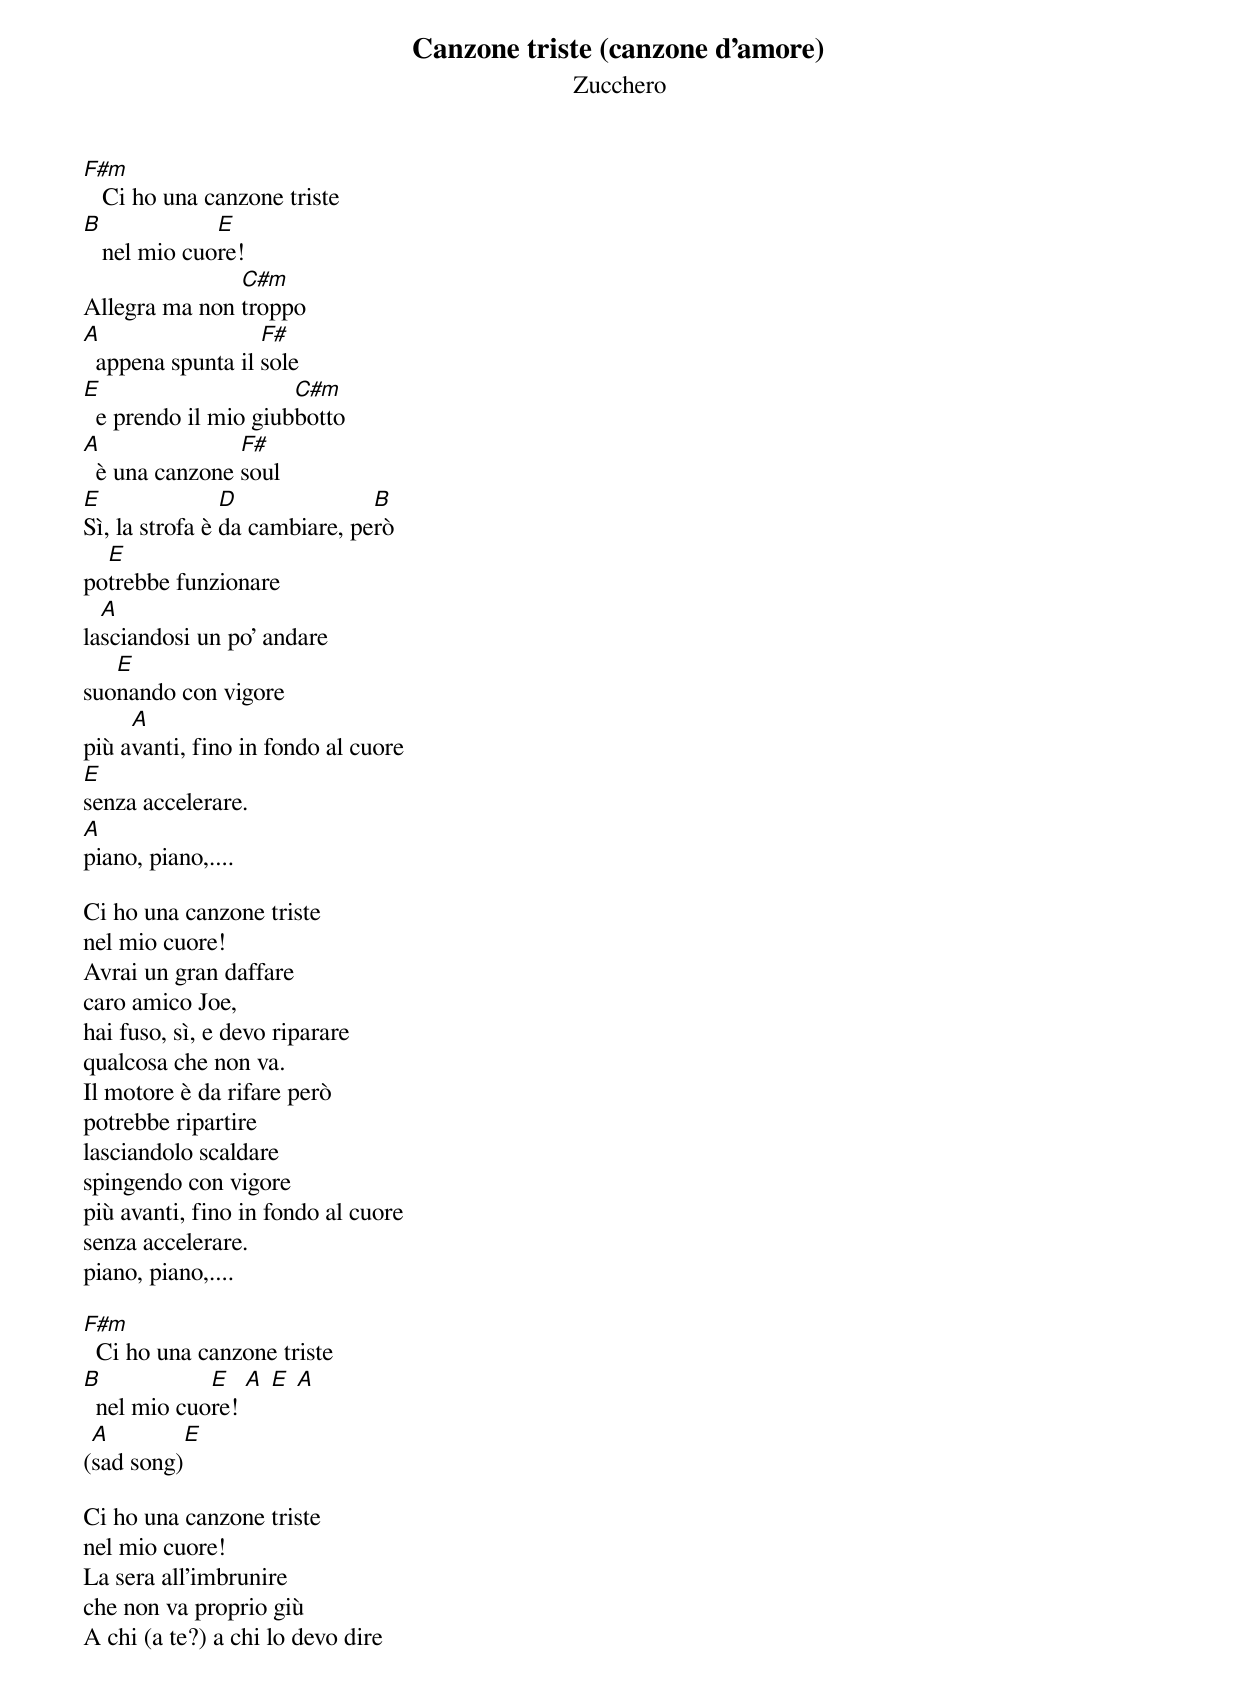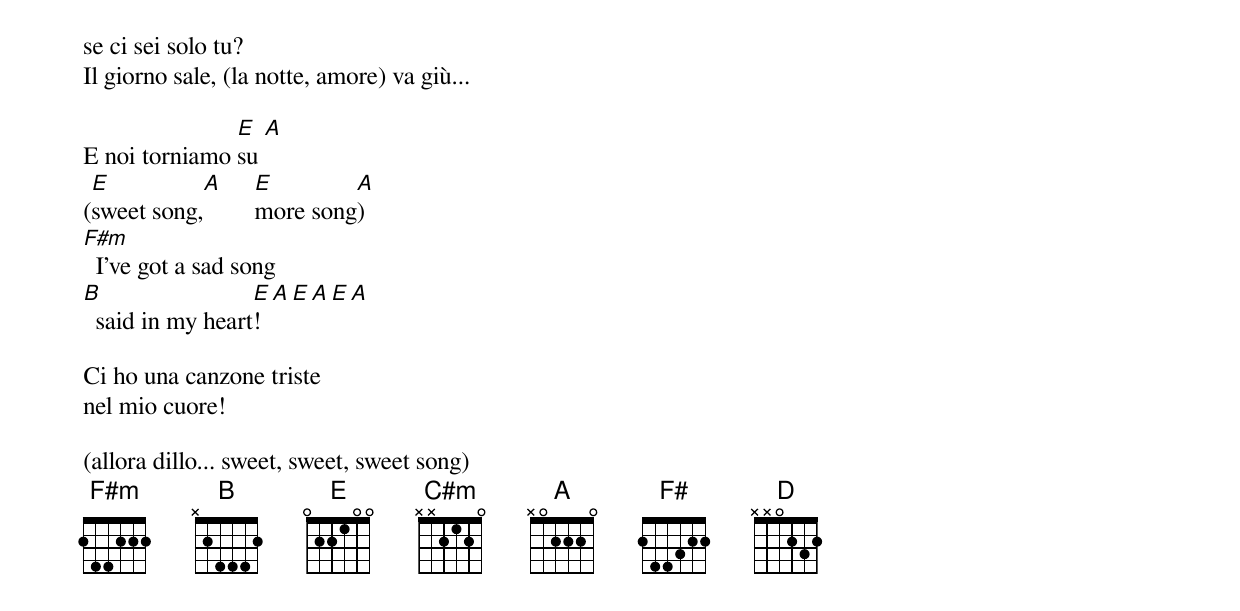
{title: Canzone triste (canzone d'amore)}
{subtitle: Zucchero}

[F#m]   Ci ho una canzone triste
[B]   nel mio cuo[E]re!
Allegra ma non [C#m]troppo
[A]  appena spunta il [F#]sole
[E]  e prendo il mio giub[C#m]botto
[A]  è una canzone [F#]soul
[E]Sì, la strofa è [D]da cambiare, pe[B]rò
po[E]trebbe funzionare
la[A]sciandosi un po' andare
suo[E]nando con vigore
più a[A]vanti, fino in fondo al cuore
[E]senza accelerare.
[A]piano, piano,....

Ci ho una canzone triste
nel mio cuore!
Avrai un gran daffare
caro amico Joe,
hai fuso, sì, e devo riparare
qualcosa che non va.
Il motore è da rifare però
potrebbe ripartire
lasciandolo scaldare
spingendo con vigore
più avanti, fino in fondo al cuore
senza accelerare.
piano, piano,....

[F#m]  Ci ho una canzone triste
[B]  nel mio cuo[E]re! [A] [E] [A]
([A]sad song)[E]

Ci ho una canzone triste
nel mio cuore!
La sera all'imbrunire
che non va proprio giù
A chi (a te?) a chi lo devo dire
se ci sei solo tu?
Il giorno sale, (la notte, amore) va giù...

E noi torniamo [E]su [A]
([E]sweet song,[A]     [E]more song[A])
[F#m]  I've got a sad song
[B]  said in my heart[E]! [A][E][A][E][A]

Ci ho una canzone triste
nel mio cuore!

(allora dillo... sweet, sweet, sweet song)
